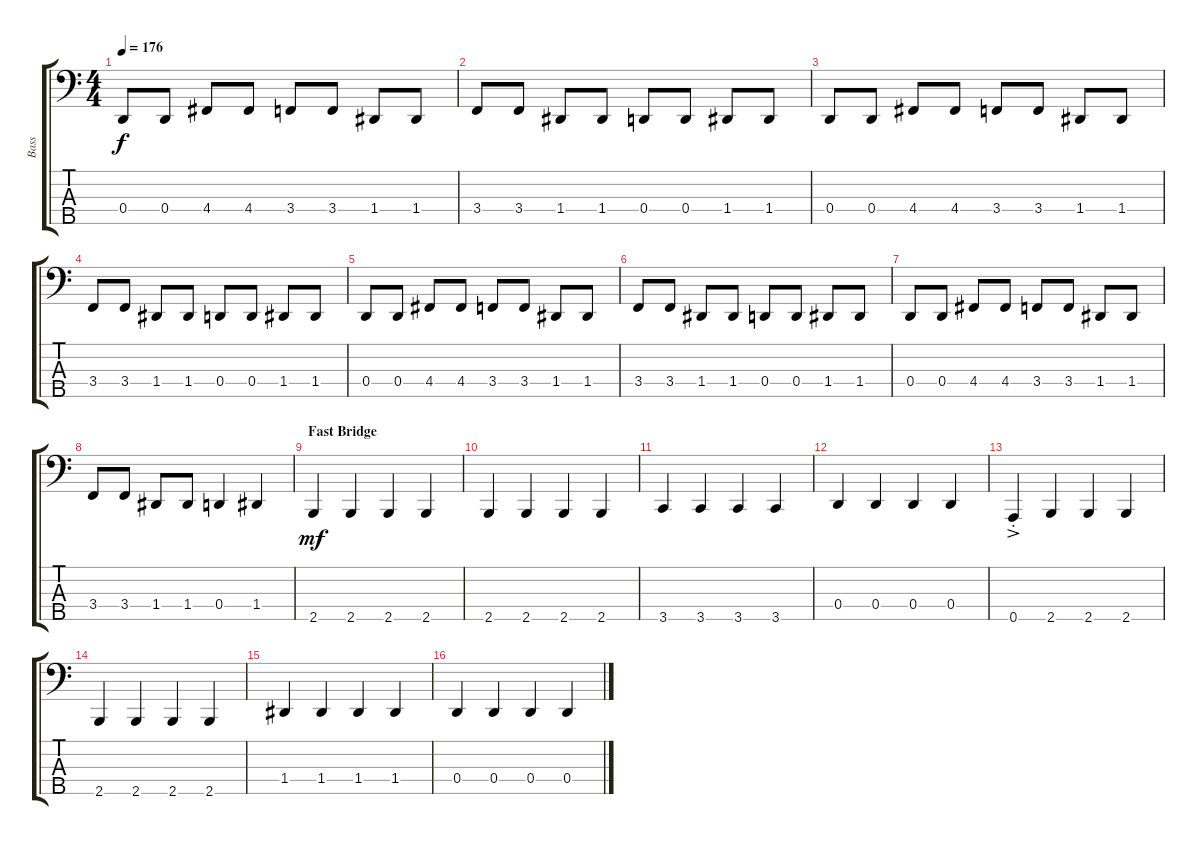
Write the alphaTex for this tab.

\track ("Bass" "Bass") {instrument electricbassfinger}
\staff {score tabs}
\tuning (F2 C2 G1 D1 A0) {hide}
\ts (4 4)
\tempo 176
\clef f4
\ks c
0.4.8{dy f} 0.4.8 4.4.8 4.4.8 3.4.8 3.4.8 1.4.8 1.4.8 |
3.4.8 3.4.8 1.4.8 1.4.8 0.4.8 0.4.8 1.4.8 1.4.8 |
0.4.8 0.4.8 4.4.8 4.4.8 3.4.8 3.4.8 1.4.8 1.4.8 |
3.4.8 3.4.8 1.4.8 1.4.8 0.4.8 0.4.8 1.4.8 1.4.8 |
0.4.8 0.4.8 4.4.8 4.4.8 3.4.8 3.4.8 1.4.8 1.4.8 |
3.4.8 3.4.8 1.4.8 1.4.8 0.4.8 0.4.8 1.4.8 1.4.8 |
0.4.8 0.4.8 4.4.8 4.4.8 3.4.8 3.4.8 1.4.8 1.4.8 |
3.4.8 3.4.8 1.4.8 1.4.8 0.4.4 1.4.4 |
\section ("" "Fast Bridge")
2.5.4{dy mf} 2.5.4 2.5.4 2.5.4 |
2.5.4 2.5.4 2.5.4 2.5.4 |
3.5.4 3.5.4 3.5.4 3.5.4 |
0.4.4 0.4.4 0.4.4 0.4.4 |
0.5{ac st}.4 2.5.4 2.5.4 2.5.4 |
2.5.4 2.5.4 2.5.4 2.5.4 |
1.4.4 1.4.4 1.4.4 1.4.4 |
0.4.4 0.4.4 0.4.4 0.4.4
